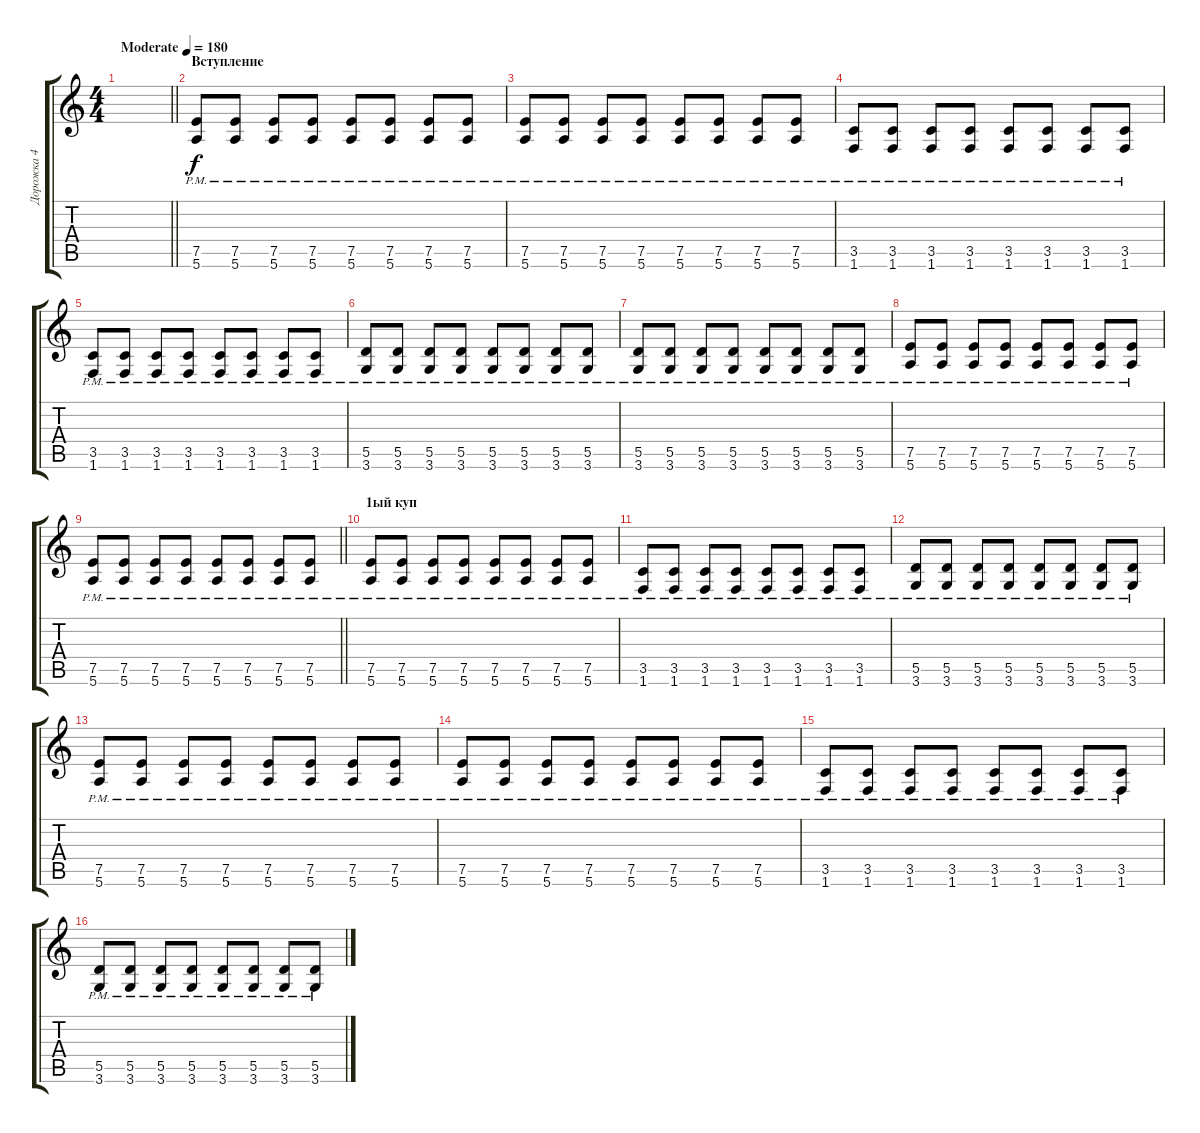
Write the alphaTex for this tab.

\track ("Дорожка 4" "Дорожка 4") {instrument overdrivenguitar}
\staff {score tabs}
\tuning (E4 B3 G3 D3 A2 E2) {hide}
\ts (4 4)
\tempo (180 "Moderate")
\clef g2
\barLineRight lightlight
\ks c
|
\section ("" "Вступление")
(7.5{pm} 5.6{pm}).8 (7.5{pm} 5.6{pm}).8 (7.5{pm} 5.6{pm}).8 (7.5{pm} 5.6{pm}).8 (7.5{pm} 5.6{pm}).8 (7.5{pm} 5.6{pm}).8 (7.5{pm} 5.6{pm}).8 (7.5{pm} 5.6{pm}).8 |
(7.5{pm} 5.6{pm}).8 (7.5{pm} 5.6{pm}).8 (7.5{pm} 5.6{pm}).8 (7.5{pm} 5.6{pm}).8 (7.5{pm} 5.6{pm}).8 (7.5{pm} 5.6{pm}).8 (7.5{pm} 5.6{pm}).8 (7.5{pm} 5.6{pm}).8 |
(3.5{pm} 1.6{pm}).8 (3.5{pm} 1.6{pm}).8 (3.5{pm} 1.6{pm}).8 (3.5{pm} 1.6{pm}).8 (3.5{pm} 1.6{pm}).8 (3.5{pm} 1.6{pm}).8 (3.5{pm} 1.6{pm}).8 (3.5{pm} 1.6{pm}).8 |
(3.5{pm} 1.6{pm}).8 (3.5{pm} 1.6{pm}).8 (3.5{pm} 1.6{pm}).8 (3.5{pm} 1.6{pm}).8 (3.5{pm} 1.6{pm}).8 (3.5{pm} 1.6{pm}).8 (3.5{pm} 1.6{pm}).8 (3.5{pm} 1.6{pm}).8 |
(5.5{pm} 3.6{pm}).8 (5.5{pm} 3.6{pm}).8 (5.5{pm} 3.6{pm}).8 (5.5{pm} 3.6{pm}).8 (5.5{pm} 3.6{pm}).8 (5.5{pm} 3.6{pm}).8 (5.5{pm} 3.6{pm}).8 (5.5{pm} 3.6{pm}).8 |
(5.5{pm} 3.6{pm}).8 (5.5{pm} 3.6{pm}).8 (5.5{pm} 3.6{pm}).8 (5.5{pm} 3.6{pm}).8 (5.5{pm} 3.6{pm}).8 (5.5{pm} 3.6{pm}).8 (5.5{pm} 3.6{pm}).8 (5.5{pm} 3.6{pm}).8 |
(7.5{pm} 5.6{pm}).8 (7.5{pm} 5.6{pm}).8 (7.5{pm} 5.6{pm}).8 (7.5{pm} 5.6{pm}).8 (7.5{pm} 5.6{pm}).8 (7.5{pm} 5.6{pm}).8 (7.5{pm} 5.6{pm}).8 (7.5{pm} 5.6{pm}).8 |
\barLineRight lightlight
(7.5{pm} 5.6{pm}).8 (7.5{pm} 5.6{pm}).8 (7.5{pm} 5.6{pm}).8 (7.5{pm} 5.6{pm}).8 (7.5{pm} 5.6{pm}).8 (7.5{pm} 5.6{pm}).8 (7.5{pm} 5.6{pm}).8 (7.5{pm} 5.6{pm}).8 |
\section ("" "1ый куп")
(7.5{pm} 5.6{pm}).8 (7.5{pm} 5.6{pm}).8 (7.5{pm} 5.6{pm}).8 (7.5{pm} 5.6{pm}).8 (7.5{pm} 5.6{pm}).8 (7.5{pm} 5.6{pm}).8 (7.5{pm} 5.6{pm}).8 (7.5{pm} 5.6{pm}).8 |
(3.5{pm} 1.6{pm}).8 (3.5{pm} 1.6{pm}).8 (3.5{pm} 1.6{pm}).8 (3.5{pm} 1.6{pm}).8 (3.5{pm} 1.6{pm}).8 (3.5{pm} 1.6{pm}).8 (3.5{pm} 1.6{pm}).8 (3.5{pm} 1.6{pm}).8 |
(5.5{pm} 3.6{pm}).8 (5.5{pm} 3.6{pm}).8 (5.5{pm} 3.6{pm}).8 (5.5{pm} 3.6{pm}).8 (5.5{pm} 3.6{pm}).8 (5.5{pm} 3.6{pm}).8 (5.5{pm} 3.6{pm}).8 (5.5{pm} 3.6{pm}).8 |
(7.5{pm} 5.6{pm}).8 (7.5{pm} 5.6{pm}).8 (7.5{pm} 5.6{pm}).8 (7.5{pm} 5.6{pm}).8 (7.5{pm} 5.6{pm}).8 (7.5{pm} 5.6{pm}).8 (7.5{pm} 5.6{pm}).8 (7.5{pm} 5.6{pm}).8 |
(7.5{pm} 5.6{pm}).8 (7.5{pm} 5.6{pm}).8 (7.5{pm} 5.6{pm}).8 (7.5{pm} 5.6{pm}).8 (7.5{pm} 5.6{pm}).8 (7.5{pm} 5.6{pm}).8 (7.5{pm} 5.6{pm}).8 (7.5{pm} 5.6{pm}).8 |
(3.5{pm} 1.6{pm}).8 (3.5{pm} 1.6{pm}).8 (3.5{pm} 1.6{pm}).8 (3.5{pm} 1.6{pm}).8 (3.5{pm} 1.6{pm}).8 (3.5{pm} 1.6{pm}).8 (3.5{pm} 1.6{pm}).8 (3.5{pm} 1.6{pm}).8 |
(5.5{pm} 3.6{pm}).8 (5.5{pm} 3.6{pm}).8 (5.5{pm} 3.6{pm}).8 (5.5{pm} 3.6{pm}).8 (5.5{pm} 3.6{pm}).8 (5.5{pm} 3.6{pm}).8 (5.5{pm} 3.6{pm}).8 (5.5{pm} 3.6{pm}).8
